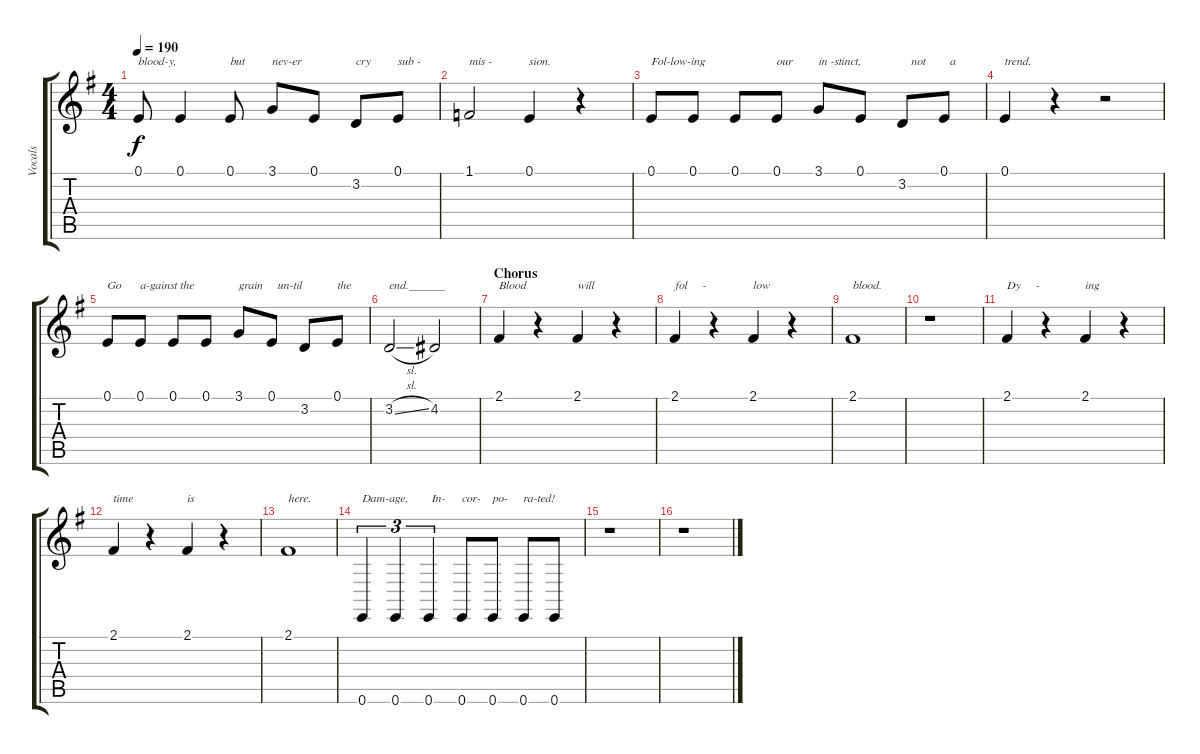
\track ("Vocals" "Vocals") {instrument violin}
\staff {score tabs}
\tuning (E4 B3 G3 D3 A2 E2) {hide}
\ts (4 4)
\tempo 190
\clef g2
\ks eminor
0.1.8{txt "blood-y," dy f} 0.1.4 0.1.8{txt "but"} 3.1.8{txt "nev-er"} 0.1.8 3.2.8{txt "cry"} 0.1.8{txt "sub -"} |
1.1.2{txt "mis -"} 0.1.4{txt "sion."} r.4 |
0.1.8{txt "Fol-low-ing"} 0.1.8 0.1.8 0.1.8{txt "our"} 3.1.8{txt "in -stinct,"} 0.1.8 3.2.8{txt "   not"} 0.1.8{txt "  a"} |
0.1.4{txt "trend."} r.4 r.2 |
0.1.8{txt "Go "} 0.1.8{txt "a-gainst the"} 0.1.8 0.1.8 3.1.8{txt "grain"} 0.1.8{txt "  un-til"} 3.2.8 0.1.8{txt "the"} |
3.2{sl}.2{txt "end.______"} 4.2.2 |
\section ("" "Chorus")
2.1.4{txt "Blood"} r.4 2.1.4{txt "will"} r.4 |
2.1.4{txt "fol     -"} r.4 2.1.4{txt "low"} r.4 |
2.1.1{txt "blood."} |
r.1 |
2.1.4{txt "Dy     -"} r.4 2.1.4{txt "ing"} r.4 |
2.1.4{txt "time"} r.4 2.1.4{txt "is"} r.4 |
2.1.1{txt "here."} |
0.6.4{tu (3 2) txt "Dam-age,"} 0.6.4{tu (3 2)} 0.6.4{tu (3 2) txt " In-"} 0.6.8{txt "cor-"} 0.6.8{txt "po-"} 0.6.8{txt "ra-ted!"} 0.6.8 |
r.1 |
r.1
